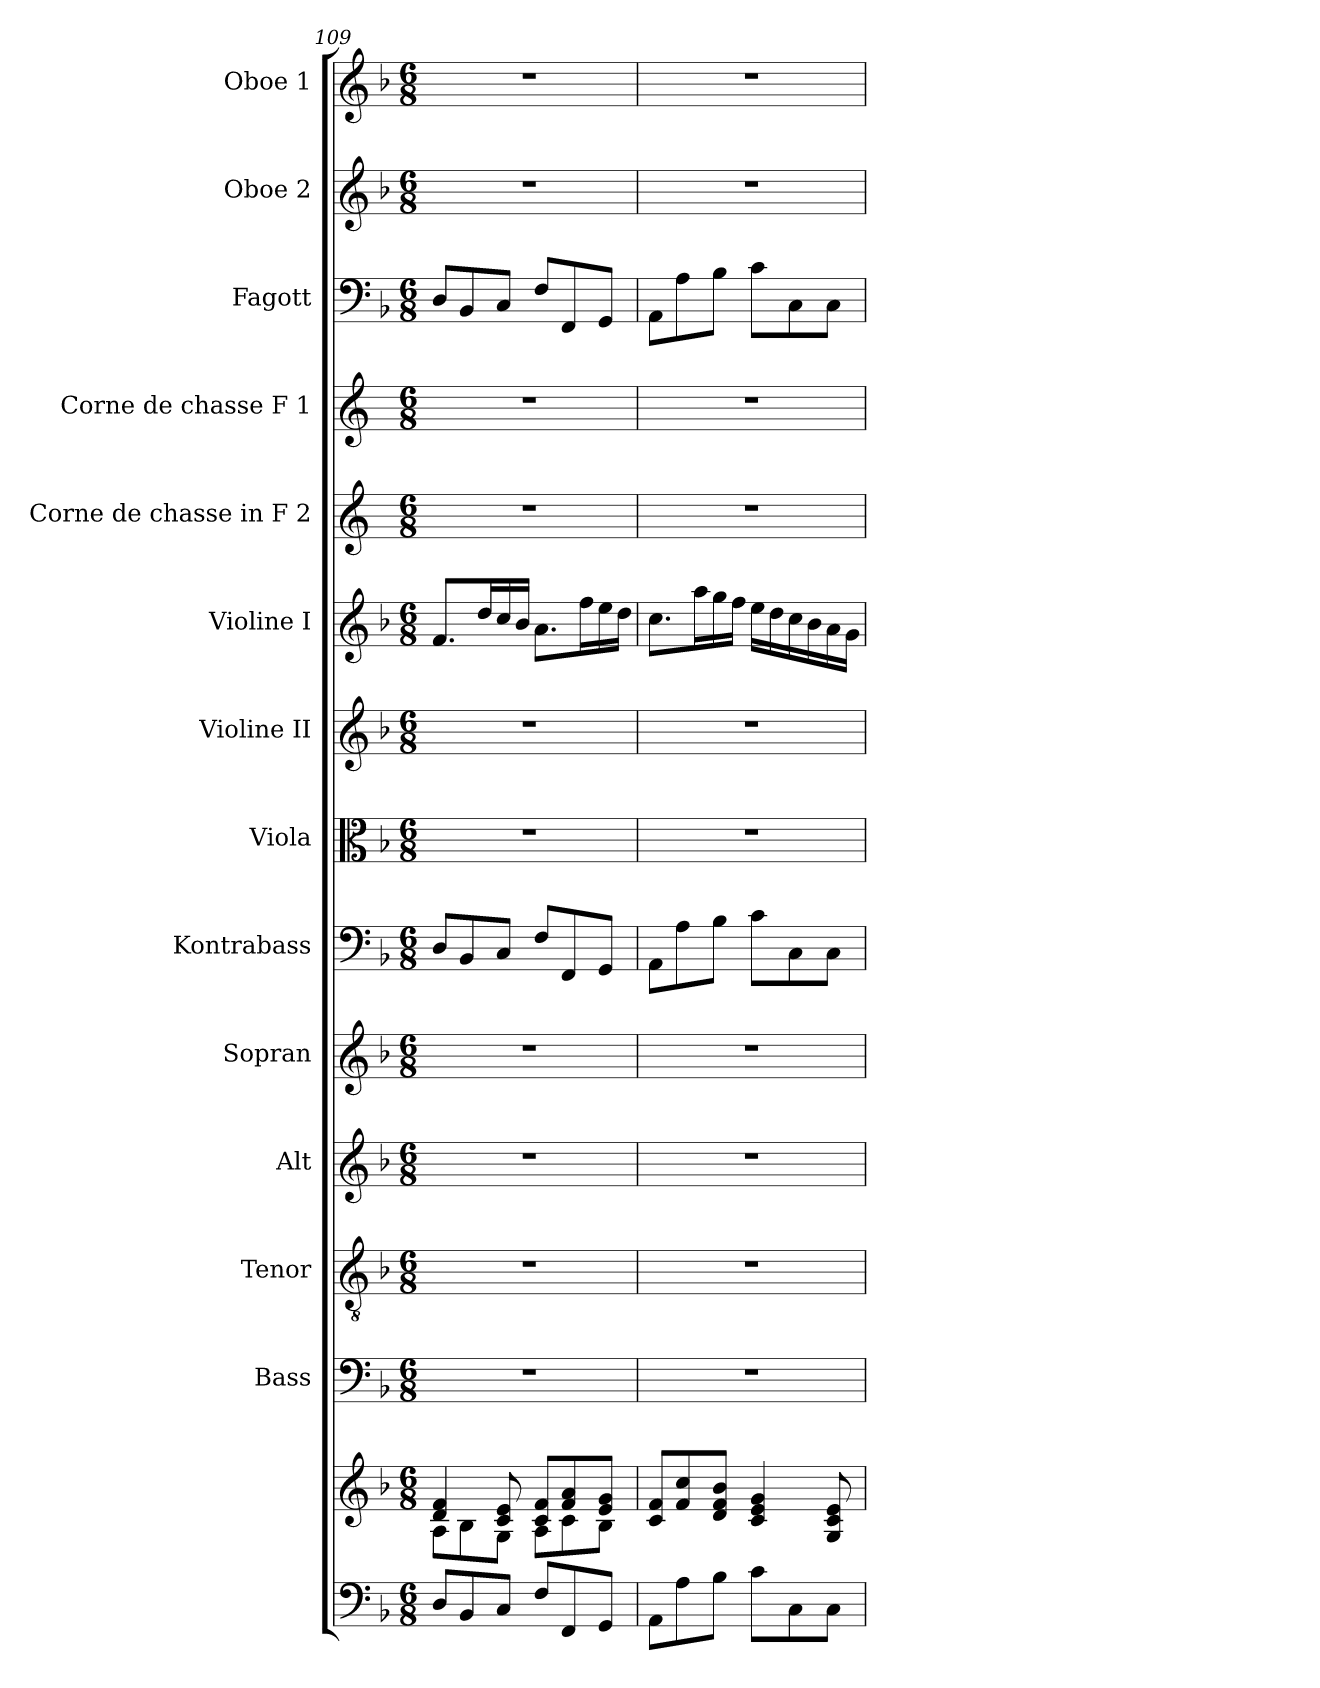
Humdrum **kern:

**kern	**kern	**kern	**kern	**kern	**kern	**kern	**kern	**kern	**kern	**kern	**kern	**kern	**kern	**kern
*part14	*part14	*part13	*part12	*part11	*part10	*part9	*part8	*part7	*part6	*part5	*part4	*part3	*part2	*part1
*staff15	*staff14	*staff13	*staff12	*staff11	*staff10	*staff9	*staff8	*staff7	*staff6	*staff5	*staff4	*staff3	*staff2	*staff1
*	*	*I"Bass	*I"Tenor	*I"Alt	*I"Sopran	*I"Kontrabass	*I"Viola	*I"Violine II	*I"Violine I	*I"Corne de chasse in F 2	*I"Corne de chasse F 1	*I"Fagott	*I"Oboe 2	*I"Oboe 1
*	*	*I'B.	*I'T.	*I'A.	*I'S.	*I'Kb.	*I'Vla.	*I'Vl. II	*I'Vl. I	*	*	*I'Fg.	*I'Ob. 2	*I'Ob. 1
*clefF4	*clefG2	*clefF4	*clefGv2	*clefG2	*clefG2	*clefF4	*clefC3	*clefG2	*clefG2	*clefG2	*clefG2	*clefF4	*clefG2	*clefG2
*	*	*	*	*	*	*ITrd7c12	*	*	*	*ITrd4c7	*ITrd4c7	*	*	*
*k[b-]	*k[b-]	*k[b-]	*k[b-]	*k[b-]	*k[b-]	*k[b-]	*k[b-]	*k[b-]	*k[b-]	*k[b-]	*k[b-]	*k[b-]	*k[b-]	*k[b-]
*F:	*F:	*F:	*F:	*F:	*F:	*F:	*F:	*F:	*F:	*F:	*F:	*F:	*F:	*F:
*M6/8	*M6/8	*M6/8	*M6/8	*M6/8	*M6/8	*M6/8	*M6/8	*M6/8	*M6/8	*M6/8	*M6/8	*M6/8	*M6/8	*M6/8
=109	=109	=109	=109	=109	=109	=109	=109	=109	=109	=109	=109	=109	=109	=109
*	*^	*	*	*	*	*	*	*	*	*	*	*	*	*
8D/L	4d/ 4f/	8A\L	2.r	2.r	2.r	2.r	8DD/L	2.r	2.r	8.f/L	2.r	2.r	8D/L	2.r	2.r
8BB-/	.	8B-\	.	.	.	.	8BBB-/	.	.	.	.	.	8BB-/	.	.
.	.	.	.	.	.	.	.	.	.	16dd/L	.	.	.	.	.
8C/J	8c/ 8e/	8G\J	.	.	.	.	8CC/J	.	.	16cc/	.	.	8C/J	.	.
.	.	.	.	.	.	.	.	.	.	16b-/JJ	.	.	.	.	.
8F/L	8c/ 8f/L	8A\L	.	.	.	.	8FF/L	.	.	8.a\L	.	.	8F/L	.	.
8FF/	8f/ 8a/	8c\	.	.	.	.	8FFF/	.	.	.	.	.	8FF/	.	.
.	.	.	.	.	.	.	.	.	.	16ff\L	.	.	.	.	.
8GG/J	8e/ 8g/J	8B-\J	.	.	.	.	8GGG/J	.	.	16ee\	.	.	8GG/J	.	.
.	.	.	.	.	.	.	.	.	.	16dd\JJ	.	.	.	.	.
*	*v	*v	*	*	*	*	*	*	*	*	*	*	*	*	*
=110	=110	=110	=110	=110	=110	=110	=110	=110	=110	=110	=110	=110	=110	=110
8AA\L	8c/ 8f/L	2.r	2.r	2.r	2.r	8AAA\L	2.r	2.r	8.cc\L	2.r	2.r	8AA\L	2.r	2.r
8A\	8f/ 8cc/	.	.	.	.	8AA\	.	.	.	.	.	8A\	.	.
.	.	.	.	.	.	.	.	.	16aa\L	.	.	.	.	.
8B-\J	8d/ 8f/ 8b-/J	.	.	.	.	8BB-\J	.	.	16gg\	.	.	8B-\J	.	.
.	.	.	.	.	.	.	.	.	16ff\JJ	.	.	.	.	.
8c\L	4c/ 4e/ 4g/	.	.	.	.	8C\L	.	.	16ee\LL	.	.	8c\L	.	.
.	.	.	.	.	.	.	.	.	16dd\	.	.	.	.	.
8C\	.	.	.	.	.	8CC\	.	.	16cc\	.	.	8C\	.	.
.	.	.	.	.	.	.	.	.	16b-\	.	.	.	.	.
8C\J	8G/ 8c/ 8e/	.	.	.	.	8CC\J	.	.	16a\	.	.	8C\J	.	.
.	.	.	.	.	.	.	.	.	16g\JJ	.	.	.	.	.
=	=	=	=	=	=	=	=	=	=	=	=	=	=	=
*-	*-	*-	*-	*-	*-	*-	*-	*-	*-	*-	*-	*-	*-	*-
